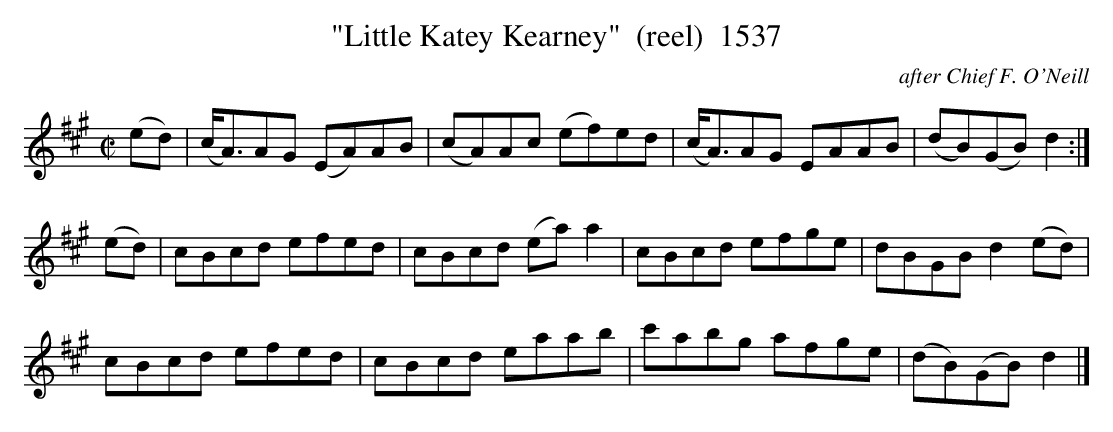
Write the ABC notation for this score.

X:1
T:"Little Katey Kearney"  (reel)  1537
C:after Chief F. O'Neill
BRENNAN July 2003 (HTTP://WWW.SOSYOURMOM.COM)
M:C|
L:1/8
K:A
(ed)|(c/2A3/2)AG (EA)AB|(cA)Ac (ef)ed|(c/2A3/2)AG EAAB|(dB)(GB) d2:|
(ed)|cBcd efed|cBcd (ea) a2|cBcd efge|dBGB d2(ed)|
cBcd efed|cBcd eaab|c'abg afge|(dB)(GB) d2|]
